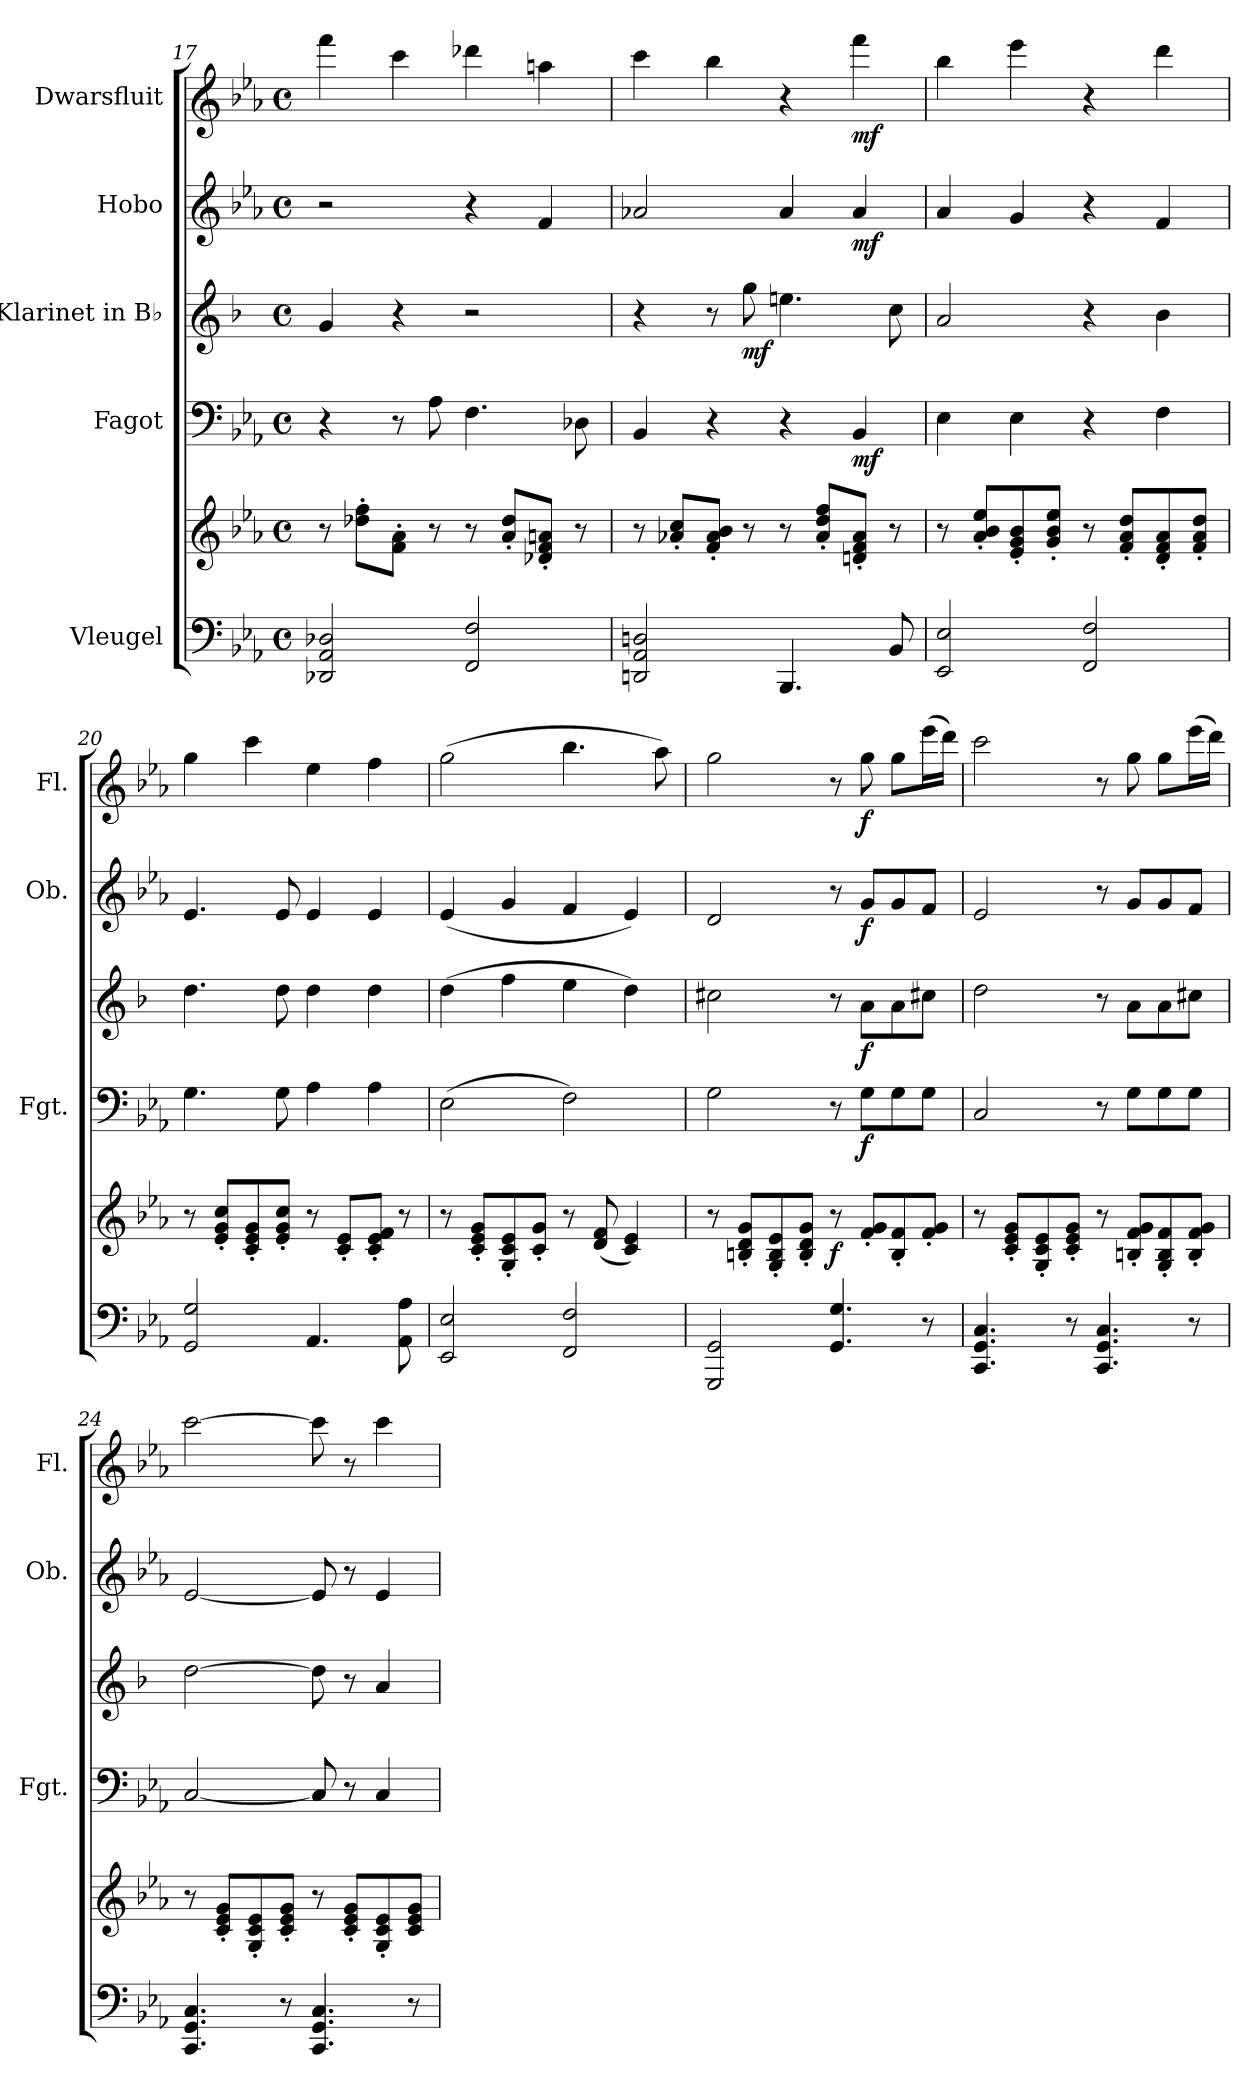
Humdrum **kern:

**kern	**kern	**dynam	**kern	**dynam	**kern	**dynam	**kern	**dynam	**kern	**dynam
*part5	*part5	*part5	*part4	*part4	*part3	*part3	*part2	*part2	*part1	*part1
*staff6	*staff5	*staff5/6	*staff4	*staff4	*staff3	*staff3	*staff2	*staff2	*staff1	*staff1
*I"Vleugel	*	*	*I"Fagot	*	*I"Klarinet in B♭	*	*I"Hobo	*	*I"Dwarsfluit	*
*	*	*	*I'Fgt.	*	*	*	*I'Ob.	*	*I'Fl.	*
!!LO:PB:g=z
*clefF4	*clefG2	*	*clefF4	*	*clefG2	*	*clefG2	*	*clefG2	*
*	*	*	*	*	*ITrd1c2	*	*	*	*	*
*k[b-e-a-]	*k[b-e-a-]	*	*k[b-e-a-]	*	*k[b-e-a-]	*	*k[b-e-a-]	*	*k[b-e-a-]	*
*M4/4	*M4/4	*	*M4/4	*	*M4/4	*	*M4/4	*	*M4/4	*
*met(c)	*met(c)	*	*met(c)	*	*met(c)	*	*met(c)	*	*met(c)	*
=17	=17	=17	=17	=17	=17	=17	=17	=17	=17	=17
2DD-X/ 2AA-/ 2D-X/	8r	.	4r	.	4f/	.	2r	.	4fff\	.
.	8dd-X\' 8ff\'L	.	.	.	.	.	.	.	.	.
.	8f\' 8a-\'J	.	8r	.	4r	.	.	.	4ccc\	.
.	8r	.	8A-\	.	.	.	.	.	.	.
2FF/ 2F/	8r	.	4.F\	.	2r	.	4r	.	4ddd-X\	.
.	8a-/' 8dd-/'L	.	.	.	.	.	.	.	.	.
.	8d-X/' 8f/' 8an/'J	.	.	.	.	.	4f/	.	4aan\	.
.	8r	.	8D-X\	.	.	.	.	.	.	.
=18	=18	=18	=18	=18	=18	=18	=18	=18	=18	=18
2DDn/ 2AA-/ 2Dn/	8r	.	4BB-/	.	4r	.	2a-X/	.	4ccc\	.
.	8a-X/' 8cc/'L	.	.	.	.	.	.	.	.	.
.	8f/' 8a-/' 8b-/'J	.	4r	.	8r	.	.	.	4bb-\	.
!	!	!	!	!	!	!LO:DY:b	!	!	!	!
.	8r	.	.	.	8ff\	mf	.	.	.	.
4.BBB-/	8r	.	4r	.	4.ddn\	.	4a-/	.	4r	.
.	8a-/' 8dd/' 8ff/'L	.	.	.	.	.	.	.	.	.
!	!	!	!	!LO:DY:b	!	!	!	!LO:DY:b	!	!LO:DY:b
.	8dn/' 8f/' 8a-/'J	.	4BB-/	mf	.	.	4a-/	mf	4fff\	mf
8BB-/	8r	.	.	.	8b-\	.	.	.	.	.
=19	=19	=19	=19	=19	=19	=19	=19	=19	=19	=19
2EE-/ 2E-/	8r	.	4E-\	.	2g/	.	4a-/	.	4bb-\	.
.	8a-/' 8b-/' 8ee-/'L	.	.	.	.	.	.	.	.	.
.	8e-/' 8g/' 8b-/'	.	4E-\	.	.	.	4g/	.	4eee-\	.
.	8g/' 8b-/' 8ee-/'J	.	.	.	.	.	.	.	.	.
2FF/ 2F/	8r	.	4r	.	4r	.	4r	.	4r	.
.	8f/' 8a-/' 8dd/'L	.	.	.	.	.	.	.	.	.
.	8d/' 8f/' 8a-/'	.	4F\	.	4a-\	.	4f/	.	4ddd\	.
.	8f/' 8a-/' 8dd/'J	.	.	.	.	.	.	.	.	.
=20	=20	=20	=20	=20	=20	=20	=20	=20	=20	=20
2GG/ 2G/	8r	.	4.G\	.	4.cc\	.	4.e-/	.	4gg\	.
.	8e-/' 8g/' 8cc/'L	.	.	.	.	.	.	.	.	.
.	8c/' 8e-/' 8g/'	.	.	.	.	.	.	.	4ccc\	.
.	8e-/' 8g/' 8cc/'J	.	8G\	.	8cc\	.	8e-/	.	.	.
4.AA-/	8r	.	4A-\	.	4cc\	.	4e-/	.	4ee-\	.
.	8c/' 8e-/'L	.	.	.	.	.	.	.	.	.
.	8c/' 8e-/' 8f/'J	.	4A-\	.	4cc\	.	4e-/	.	4ff\	.
8AA-\ 8A-\	8r	.	.	.	.	.	.	.	.	.
!!LO:LB:g=z
=21	=21	=21	=21	=21	=21	=21	=21	=21	=21	=21
2EE-/ 2E-/	8r	.	(2E-\	.	(4cc\	.	(4e-/	.	(2gg\	.
.	8c/' 8e-/' 8g/'L	.	.	.	.	.	.	.	.	.
.	8G/' 8c/' 8e-/'	.	.	.	4ee-\	.	4g/	.	.	.
.	8c/' 8g/'J	.	.	.	.	.	.	.	.	.
2FF/ 2F/	8r	.	2F\)	.	4dd\	.	4f/	.	4.bb-\	.
.	(8d/ 8f/	.	.	.	.	.	.	.	.	.
.	4c/ 4e-/)	.	.	.	4cc\)	.	4e-/)	.	.	.
.	.	.	.	.	.	.	.	.	8aa-\)	.
=22	=22	=22	=22	=22	=22	=22	=22	=22	=22	=22
*	*	*	*	*	*	*	*	*	*MM60	*
2GGG/ 2GG/	8r	.	2G\	.	2bn\	.	2d/	.	2gg\	.
.	8Bn/' 8d/' 8g/'L	.	.	.	.	.	.	.	.	.
.	8G/' 8B/' 8e-/'	.	.	.	.	.	.	.	.	.
.	8B/' 8d/' 8g/'J	.	.	.	.	.	.	.	.	.
*	*	*	*	*	*	*	*	*	*MM92	*
!	!	!LO:DY:b	!	!	!	!	!	!	!	!
4.GG/ 4.G/	8r	f	8r	.	8r	.	8r	.	8r	.
!	!	!	!	!LO:DY:b	!	!LO:DY:b	!	!LO:DY:b	!	!LO:DY:b
.	8f/' 8g/'L	.	8G\L	f	8g\L	f	8g/L	f	8gg\	f
.	8B/' 8f/'	.	8G\	.	8g\	.	8g/	.	8gg\L	.
8r	8f/' 8g/'J	.	8G\J	.	8bn\J	.	8f/J	.	(16eee-\L	.
.	.	.	.	.	.	.	.	.	16ddd\JJ)	.
=23	=23	=23	=23	=23	=23	=23	=23	=23	=23	=23
4.CC/ 4.GG/ 4.C/	8r	.	2C/	.	2cc\	.	2e-/	.	2ccc\	.
.	8c/' 8e-/' 8g/'L	.	.	.	.	.	.	.	.	.
.	8G/' 8c/' 8e-/'	.	.	.	.	.	.	.	.	.
8r	8c/' 8e-/' 8g/'J	.	.	.	.	.	.	.	.	.
4.CC/ 4.GG/ 4.C/	8r	.	8r	.	8r	.	8r	.	8r	.
.	8Bn/' 8f/' 8g/'L	.	8G\L	.	8g\L	.	8g/L	.	8gg\	.
.	8G/' 8B/' 8f/'	.	8G\	.	8g\	.	8g/	.	8gg\L	.
8r	8B/' 8f/' 8g/'J	.	8G\J	.	8bn\J	.	8f/J	.	(16eee-\L	.
.	.	.	.	.	.	.	.	.	16ddd\JJ)	.
!!LO:PB:g=z
=24	=24	=24	=24	=24	=24	=24	=24	=24	=24	=24
4.CC/ 4.GG/ 4.C/	8r	.	[2C/	.	[2cc\	.	[2e-/	.	[2ccc\	.
.	8c/' 8e-/' 8g/'L	.	.	.	.	.	.	.	.	.
.	8G/' 8c/' 8e-/'	.	.	.	.	.	.	.	.	.
8r	8c/' 8e-/' 8g/'J	.	.	.	.	.	.	.	.	.
4.CC/ 4.GG/ 4.C/	8r	.	8C/]	.	8cc\]	.	8e-/]	.	8ccc\]	.
.	8c/' 8e-/' 8g/'L	.	8r	.	8r	.	8r	.	8r	.
.	8G/' 8c/' 8e-/'	.	4C/	.	4g/	.	4e-/	.	4ccc\	.
8r	8c/ 8e-/ 8g/J	.	.	.	.	.	.	.	.	.
=	=	=	=	=	=	=	=	=	=	=
*-	*-	*-	*-	*-	*-	*-	*-	*-	*-	*-
